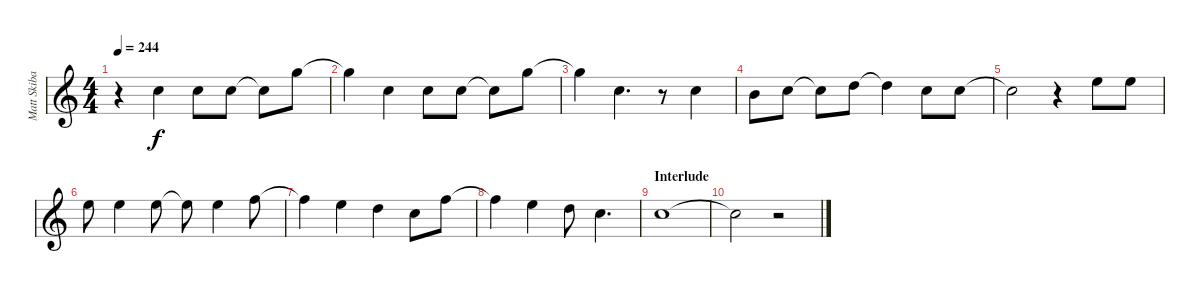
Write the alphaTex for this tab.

\track ("Matt Skiba - Vocals" "Matt Skiba") {instrument distortionguitar}
\staff {score}
\tuning (E4 B3 G3 D3 A2 E2) {hide}
\ts (4 4)
\tempo 244
\clef g2
\ks c
r.4{dy f} 5.3.4 1.2.8 1.2.8 1.2{t}.8 3.1.8 |
3.1{t}.4 1.2.4 1.2.8 1.2.8 1.2{t}.8 3.1.8 |
3.1{t}.4 1.2.4{d} r.8 1.2.4 |
0.2.8 5.3.8 5.3{t}.8 3.2.8 3.2{t}.4 5.3.8 1.2.8 |
1.2{t}.2 r.4 0.1.8 0.1.8 |
0.1.8 0.1.4 0.1.8 0.1{t}.8 0.1.4 6.2.8 |
6.2{t}.4 0.1.4 3.2.4 1.2.8 1.1.8 |
1.1{t}.4 0.1.4 3.2.8 1.2.4{d} |
\section ("" "Interlude")
1.2.1 |
1.2{t}.2 r.2
